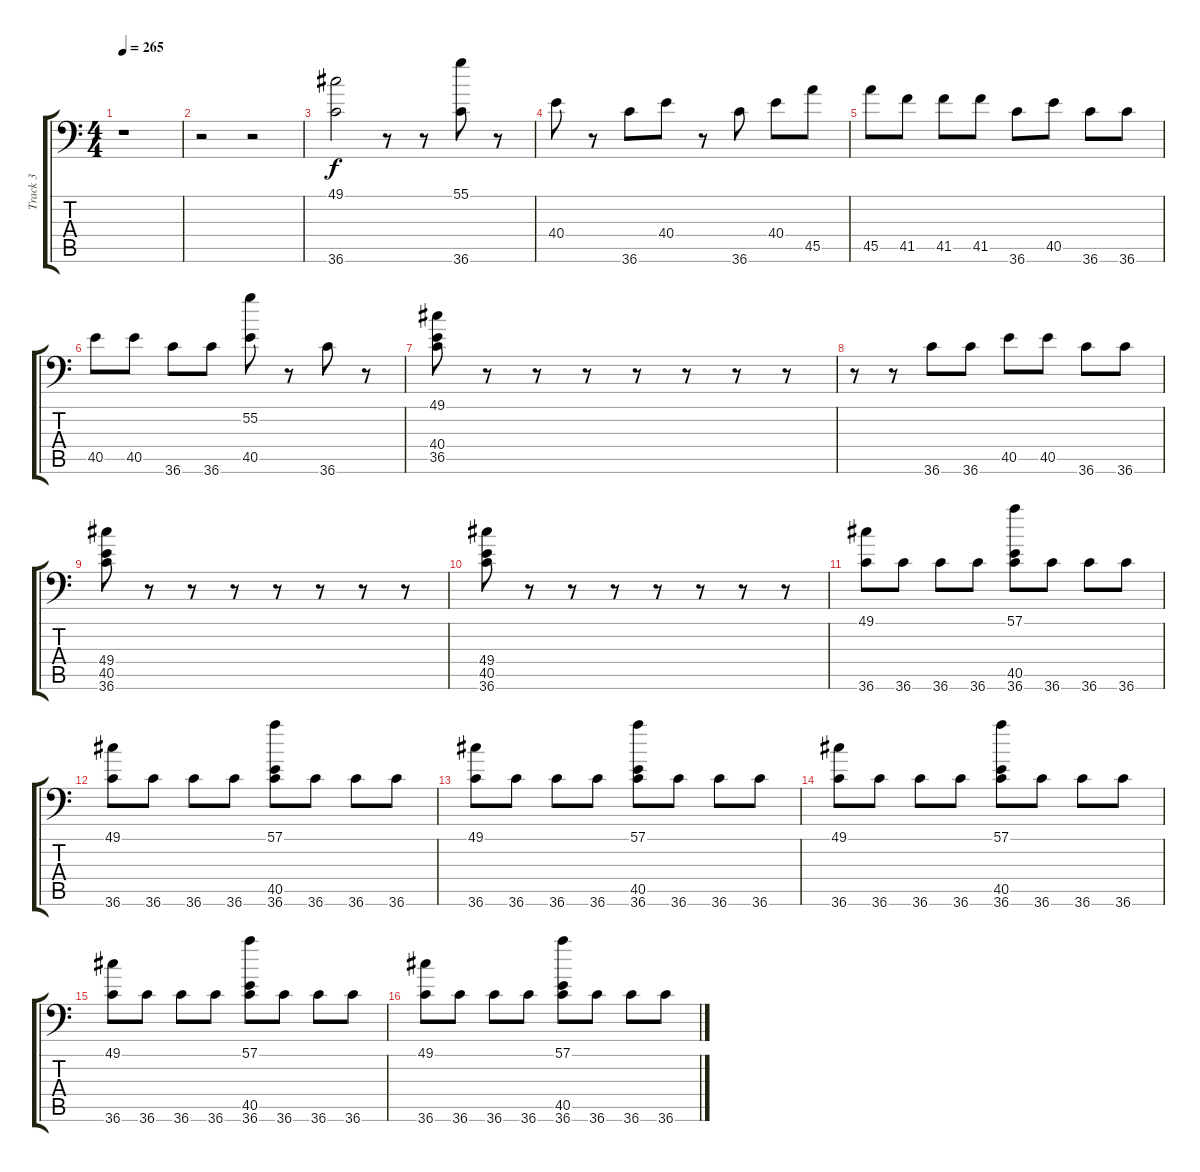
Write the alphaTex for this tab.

\track ("Track 3" "Track 3") {instrument acousticgrandpiano}
\staff {score tabs}
\tuning (C-1 C-1 C-1 C-1 C-1 C-1) {hide}
\ts (4 4)
\tempo 265
\clef f4
\ks c
r.1{dy f} |
r.2 r.2 |
(49.1 36.6).2 r.8 r.8 (55.1 36.6).8 r.8 |
40.4.8 r.8 36.6.8 40.4.8 r.8 36.6.8 40.4.8 45.5.8 |
45.5.8 41.5.8 41.5.8 41.5.8 36.6.8 40.5.8 36.6.8 36.6.8 |
40.5.8 40.5.8 36.6.8 36.6.8 (55.2 40.5).8 r.8 36.6.8 r.8 |
(49.1 40.4 36.5).8 r.8 r.8 r.8 r.8 r.8 r.8 r.8 |
r.8 r.8 36.6.8 36.6.8 40.5.8 40.5.8 36.6.8 36.6.8 |
(49.4 40.5 36.6).8 r.8 r.8 r.8 r.8 r.8 r.8 r.8 |
(49.4 40.5 36.6).8 r.8 r.8 r.8 r.8 r.8 r.8 r.8 |
(49.1 36.6).8 36.6.8 36.6.8 36.6.8 (57.1 40.5 36.6).8 36.6.8 36.6.8 36.6.8 |
(49.1 36.6).8 36.6.8 36.6.8 36.6.8 (57.1 40.5 36.6).8 36.6.8 36.6.8 36.6.8 |
(49.1 36.6).8 36.6.8 36.6.8 36.6.8 (57.1 40.5 36.6).8 36.6.8 36.6.8 36.6.8 |
(49.1 36.6).8 36.6.8 36.6.8 36.6.8 (57.1 40.5 36.6).8 36.6.8 36.6.8 36.6.8 |
(49.1 36.6).8 36.6.8 36.6.8 36.6.8 (57.1 40.5 36.6).8 36.6.8 36.6.8 36.6.8 |
(49.1 36.6).8 36.6.8 36.6.8 36.6.8 (57.1 40.5 36.6).8 36.6.8 36.6.8 36.6.8
